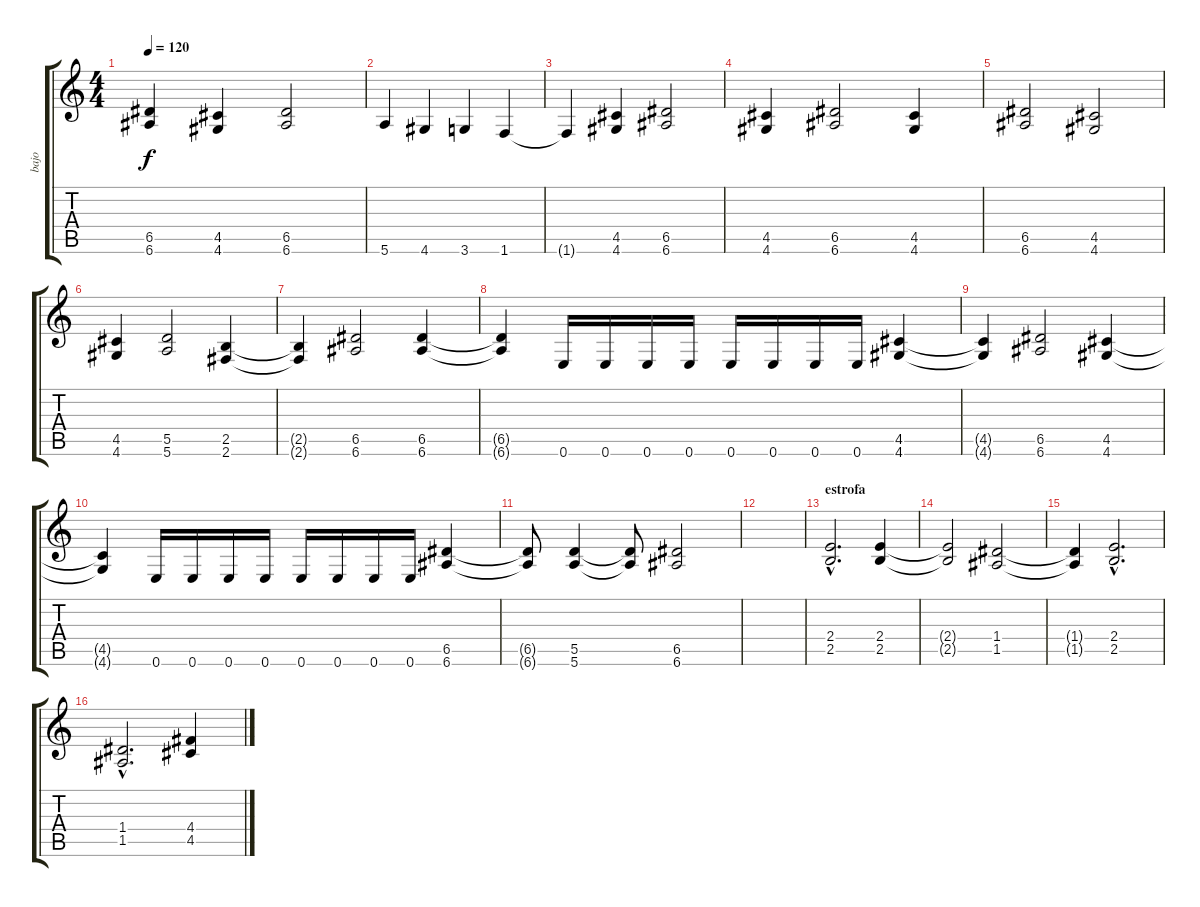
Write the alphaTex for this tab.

\track ("bajo" "bajo") {instrument electricbassfinger}
\staff {score tabs}
\tuning (E4 B3 G3 D3 A2 E2) {hide}
\ts (4 4)
\tempo 120
\clef g2
\ks c
(6.5 6.6).4{dy f} (4.5 4.6).4 (6.5 6.6).2 |
5.6.4 4.6.4 3.6.4 1.6.4 |
1.6{t}.4 (4.5 4.6).4 (6.5 6.6).2 |
(4.5 4.6).4 (6.5 6.6).2 (4.5 4.6).4 |
(6.5 6.6).2 (4.5 4.6).2 |
(4.5 4.6).4 (5.5 5.6).2 (2.5 2.6).4 |
(2.5{t} 2.6{t}).4 (6.5 6.6).2 (6.5 6.6).4 |
(6.5{t} 6.6{t}).4 0.6.16 0.6.16 0.6.16 0.6.16 0.6.16 0.6.16 0.6.16 0.6.16 (4.5 4.6).4 |
(4.5{t} 4.6{t}).4 (6.5 6.6).2 (4.5 4.6).4 |
(4.5{t} 4.6{t}).4 0.6.16 0.6.16 0.6.16 0.6.16 0.6.16 0.6.16 0.6.16 0.6.16 (6.5 6.6).4 |
(6.5{t} 6.6{t}).8 (5.5 5.6).4 (5.5{t} 5.6{t}).8 (6.5 6.6).2 |
|
\section ("" "estrofa")
(2.4{hac} 2.5{hac}).2{d} (2.4 2.5).4 |
(2.4{t} 2.5{t}).2 (1.4 1.5).2 |
(1.4{t} 1.5{t}).4 (2.4{hac} 2.5).2{d} |
(1.4{hac} 1.5{hac}).2{d} (4.4 4.5).4
